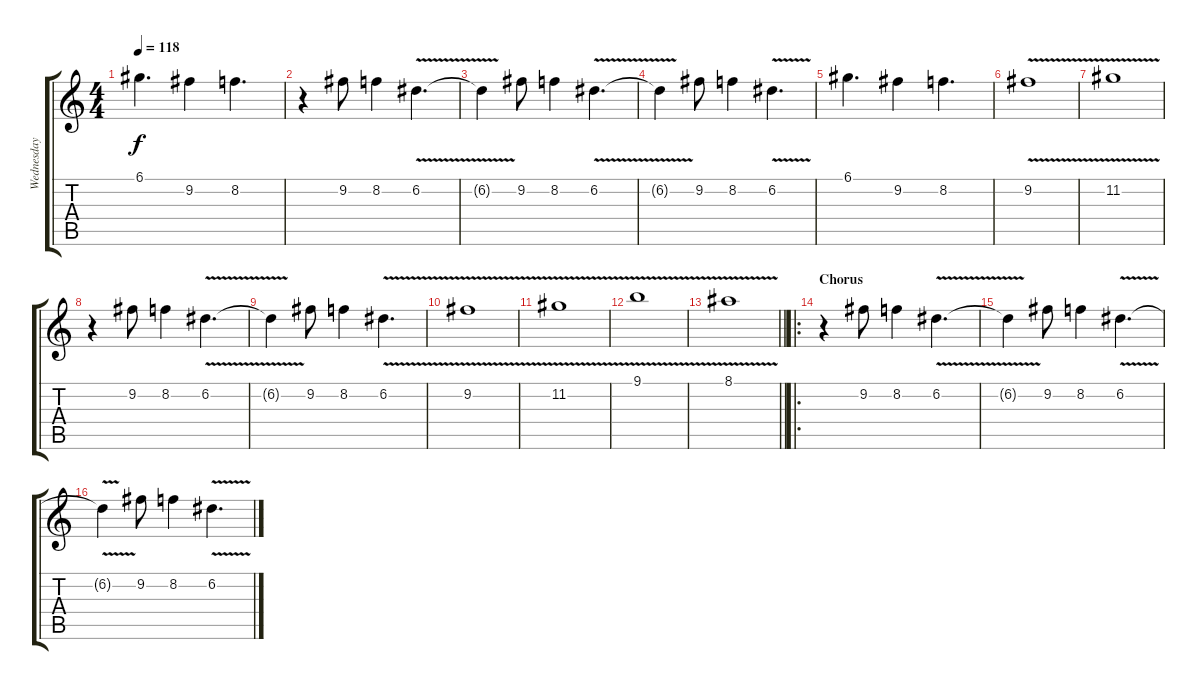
\track ("Wednesday 13/Lead" "Wednesday ") {instrument distortionguitar}
\staff {score tabs}
\tuning (D4 A3 F3 C3 G2 C2) {hide}
\ts (4 4)
\tempo 118
\clef g2
\ks c
6.1.4{d dy f} 9.2.4 8.2.4{d} |
r.4{volume 8} 9.2.8 8.2.4 6.2{v}.4{d} |
6.2{t}.4 9.2.8 8.2.4 6.2{v}.4{d} |
6.2{t}.4 9.2.8 8.2.4 6.2{v}.4{d} |
6.1.4{d} 9.2.4 8.2.4{d} |
9.2{v}.1{volume 10} |
11.2{v}.1 |
r.4 9.2.8 8.2.4 6.2{v}.4{d} |
6.2{t}.4 9.2.8 8.2.4 6.2{v}.4{d} |
9.2{v}.1 |
11.2{v}.1 |
9.1{v}.1 |
\barLineRight lightlight
8.1{v}.1 |
\ro
\section ("" "Chorus")
r.4 9.2.8 8.2.4 6.2{v}.4{d} |
6.2{t}.4 9.2.8 8.2.4 6.2{v}.4{d} |
6.2{t}.4 9.2.8 8.2.4 6.2{v}.4{d}
